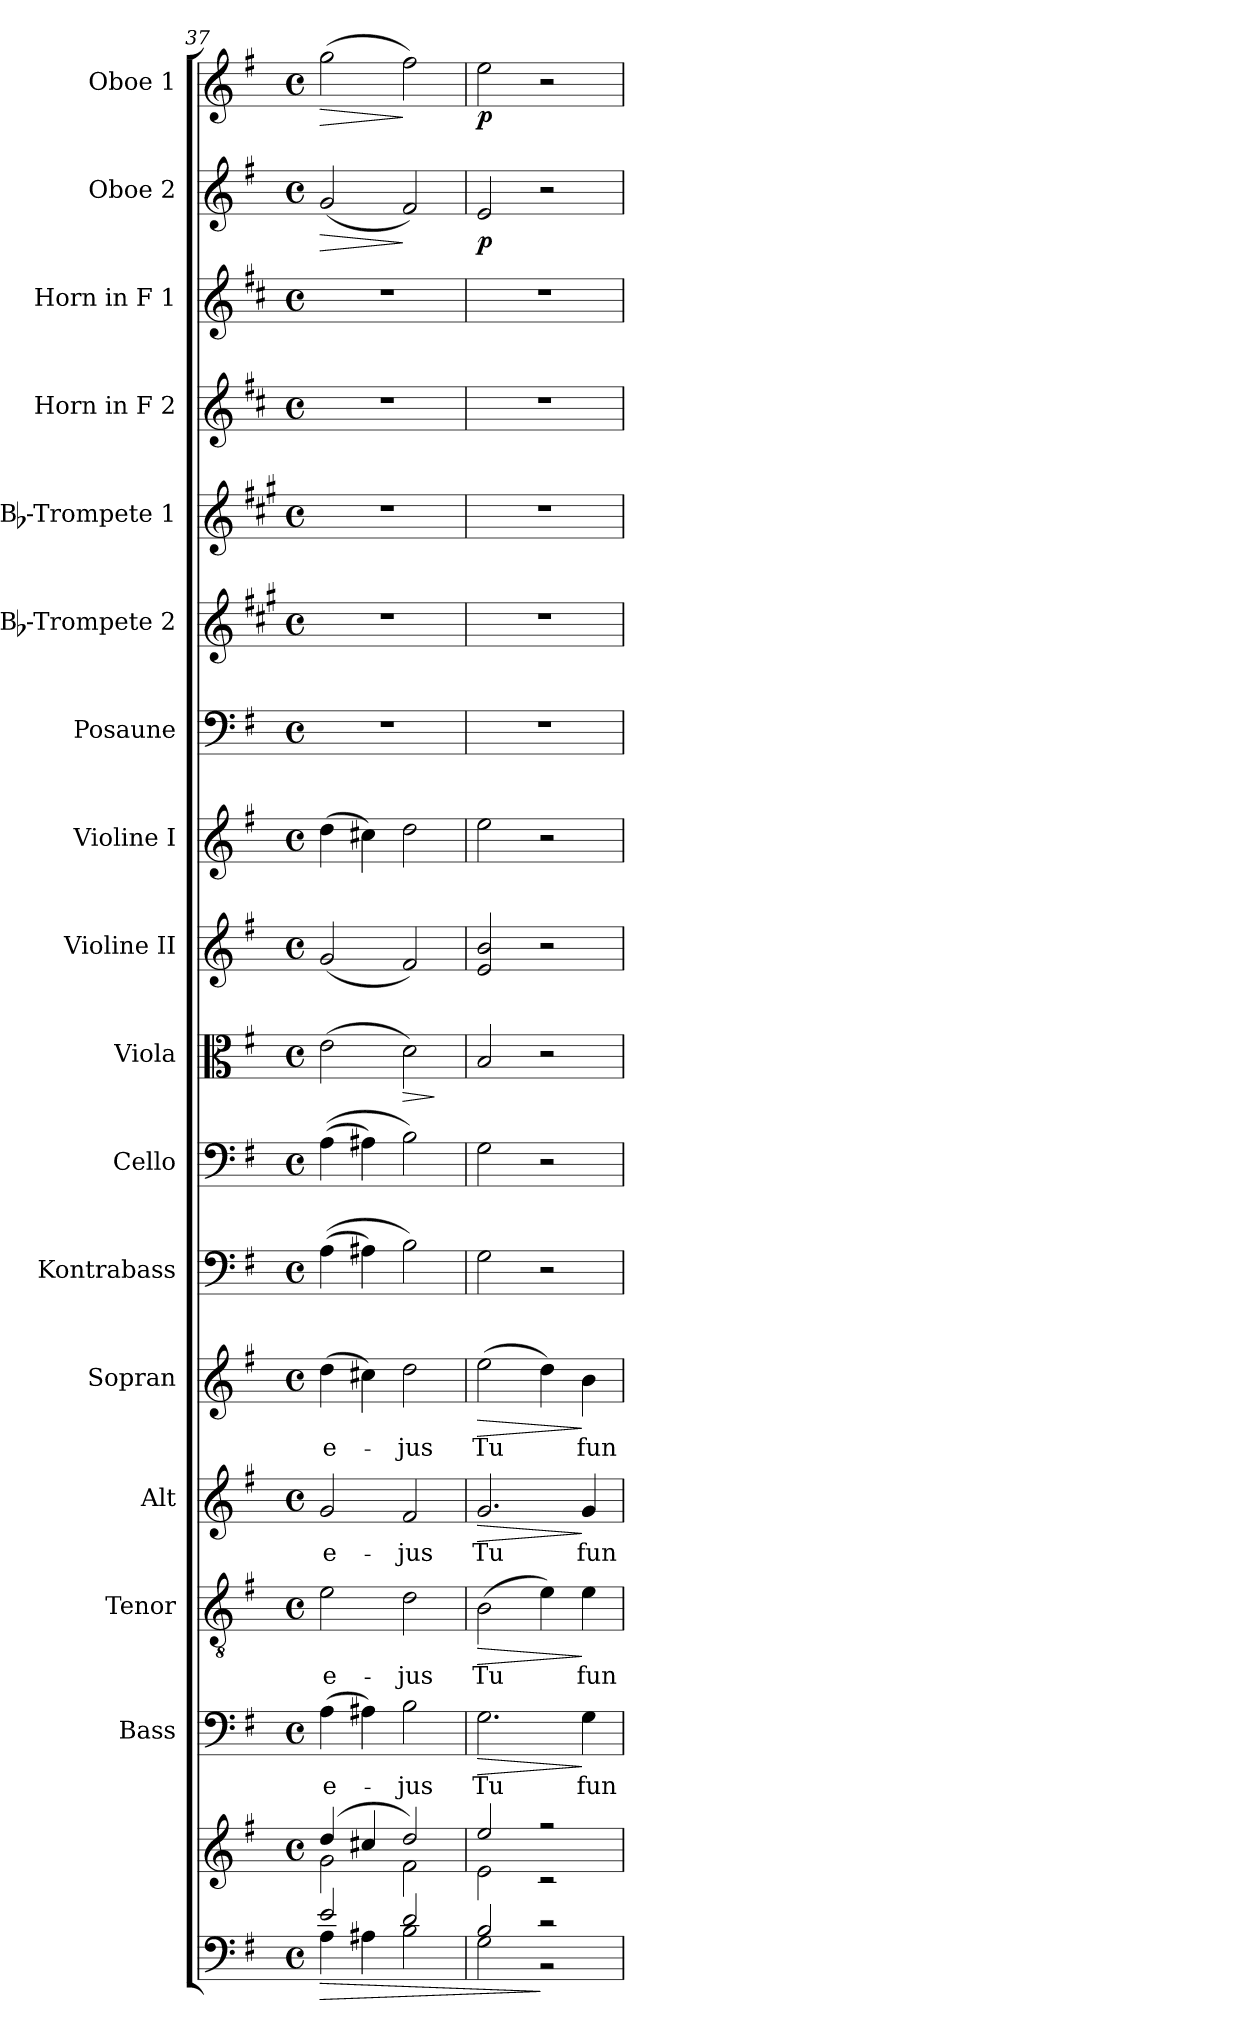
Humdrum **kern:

**kern	**kern	**dynam	**kern	**text	**dynam	**kern	**text	**dynam	**kern	**text	**dynam	**kern	**text	**dynam	**kern	**kern	**kern	**dynam	**kern	**kern	**kern	**kern	**kern	**kern	**kern	**kern	**dynam	**kern	**dynam
*part17	*part17	*part17	*part16	*part16	*part16	*part15	*part15	*part15	*part14	*part14	*part14	*part13	*part13	*part13	*part12	*part11	*part10	*part10	*part9	*part8	*part7	*part6	*part5	*part4	*part3	*part2	*part2	*part1	*part1
*staff18	*staff17	*staff17/18	*staff16	*staff16	*staff16	*staff15	*staff15	*staff15	*staff14	*staff14	*staff14	*staff13	*staff13	*staff13	*staff12	*staff11	*staff10	*staff10	*staff9	*staff8	*staff7	*staff6	*staff5	*staff4	*staff3	*staff2	*staff2	*staff1	*staff1
*	*	*	*I"Bass	*	*	*I"Tenor	*	*	*I"Alt	*	*	*I"Sopran	*	*	*I"Kontrabass	*I"Cello	*I"Viola	*	*I"Violine II	*I"Violine I	*I"Posaune	*I"Bb-Trompete 2	*I"Bb-Trompete 1	*I"Horn in F 2	*I"Horn in F 1	*I"Oboe 2	*	*I"Oboe 1	*
*	*	*	*I'B.	*	*	*I'T.	*	*	*I'A.	*	*	*I'S.	*	*	*I'Kb.	*	*I'Vla.	*	*I'Vl. II	*I'Vl. I	*I'Pos.	*I'Bb Trp. 2	*I'Bb Trp. 1	*	*	*I'Ob. 2	*	*I'Ob. 1	*
*clefF4	*clefG2	*	*clefF4	*	*	*clefGv2	*	*	*clefG2	*	*	*clefG2	*	*	*clefF4	*clefF4	*clefC3	*	*clefG2	*clefG2	*clefF4	*clefG2	*clefG2	*clefG2	*clefG2	*clefG2	*	*clefG2	*
*	*	*	*	*	*	*	*	*	*	*	*	*	*	*	*ITrd7c12	*	*	*	*	*	*	*ITrd1c2	*ITrd1c2	*ITrd4c7	*ITrd4c7	*	*	*	*
*k[f#]	*k[f#]	*	*k[f#]	*	*	*k[f#]	*	*	*k[f#]	*	*	*k[f#]	*	*	*k[f#]	*k[f#]	*k[f#]	*	*k[f#]	*k[f#]	*k[f#]	*k[f#]	*k[f#]	*k[f#]	*k[f#]	*k[f#]	*	*k[f#]	*
*G:	*G:	*	*G:	*	*	*G:	*	*	*G:	*	*	*G:	*	*	*G:	*G:	*G:	*	*G:	*G:	*G:	*G:	*G:	*G:	*G:	*G:	*	*G:	*
*M4/4	*M4/4	*	*M4/4	*	*	*M4/4	*	*	*M4/4	*	*	*M4/4	*	*	*M4/4	*M4/4	*M4/4	*	*M4/4	*M4/4	*M4/4	*M4/4	*M4/4	*M4/4	*M4/4	*M4/4	*	*M4/4	*
*met(c)	*met(c)	*	*met(c)	*	*	*met(c)	*	*	*met(c)	*	*	*met(c)	*	*	*met(c)	*met(c)	*met(c)	*	*met(c)	*met(c)	*met(c)	*met(c)	*met(c)	*met(c)	*met(c)	*met(c)	*	*met(c)	*
=37	=37	=37	=37	=37	=37	=37	=37	=37	=37	=37	=37	=37	=37	=37	=37	=37	=37	=37	=37	=37	=37	=37	=37	=37	=37	=37	=37	=37	=37
!	!	!LO:HP:b=2	!	!LO:LY:b	!	!	!LO:LY:b	!	!	!LO:LY:b	!	!	!LO:LY:b	!	!	!	!	!	!	!	!	!	!	!	!	!	!LO:HP:b	!	!LO:HP:b
*^	*^	*	*	*	*	*	*	*	*	*	*	*	*	*	*	*	*	*	*	*	*	*	*	*	*	*	*	*	*
2e/	4A\	(4dd/	2g\	>	(>4A\	e-	.	2e\	e-	.	2g/	e-	.	(>4dd\	e-	.	(>(>4AA\	(>(>4A\	(>2e\	.	(<2g/	(>4dd\	1r	1r	1r	1r	1r	(<2g/	>	(>2gg\	>
.	4A#X\	4cc#X/	.	.	4A#X\)	.	.	.	.	.	.	.	.	4cc#X\)	.	.	4AA#X\)	4A#X\)	.	.	.	4cc#X\)	.	.	.	.	.	.	.	.	.
!	!	!	!	!	!	!LO:LY:b	!	!	!LO:LY:b	!	!	!LO:LY:b	!	!	!LO:LY:b	!	!	!	!	!LO:HP:b	!	!	!	!	!	!	!	!	!	!	!
2d/	2B\	2dd/)	2f#\	.	2B\	-jus	.	2d\	-jus	.	2f#/	-jus	.	2dd\	-jus	.	2BB\)	2B\)	2d\)	>	2f#/)	2dd\	.	.	.	.	.	2f#/)	]	2ff#\)	]
*v	*v	*	*	*	*	*	*	*	*	*	*	*	*	*	*	*	*	*	*	*	*	*	*	*	*	*	*	*	*	*	*
*	*v	*v	*	*	*	*	*	*	*	*	*	*	*	*	*	*	*	*	*	*	*	*	*	*	*	*	*	*	*	*
.	.	.	.	.	.	.	.	.	.	.	.	.	.	.	.	.	.	]	.	.	.	.	.	.	.	.	.	.	.
=38	=38	=38	=38	=38	=38	=38	=38	=38	=38	=38	=38	=38	=38	=38	=38	=38	=38	=38	=38	=38	=38	=38	=38	=38	=38	=38	=38	=38	=38
*^	*^	*	*	*	*	*	*	*	*	*	*	*	*	*	*	*	*	*	*	*	*	*	*	*	*	*	*	*	*
!	!	!	!	!	!	!LO:LY:b	!LO:HP:b	!	!LO:LY:b	!LO:HP:b	!	!LO:LY:b	!LO:HP:b	!	!LO:LY:b	!LO:HP:b	!	!	!	!	!	!	!	!	!	!	!	!	!LO:DY:b	!	!LO:DY:b
2B/	2G\	2ee/	2e\	.	2.G\	Tu	>	(>2B\	Tu	>	2.g/	Tu	>	(>2ee\	Tu	>	2GG\	2G\	2B/	.	2e/ 2b/	2ee\	1r	1r	1r	1r	1r	2e/	p	2ee\	p
2r	2r	2r	2r	]	.	.	.	4e\)	.	.	.	.	.	4dd\)	.	.	2r	2r	2r	.	2r	2r	.	.	.	.	.	2r	.	2r	.
!	!	!	!	!	!	!LO:LY:b	!	!	!LO:LY:b	!	!	!LO:LY:b	!	!	!LO:LY:b	!	!	!	!	!	!	!	!	!	!	!	!	!	!	!	!
.	.	.	.	.	4G\	fun-	]	4e\	fun-	]	4g/	fun-	]	4b\	fun-	]	.	.	.	.	.	.	.	.	.	.	.	.	.	.	.
*v	*v	*	*	*	*	*	*	*	*	*	*	*	*	*	*	*	*	*	*	*	*	*	*	*	*	*	*	*	*	*	*
*	*v	*v	*	*	*	*	*	*	*	*	*	*	*	*	*	*	*	*	*	*	*	*	*	*	*	*	*	*	*	*
=	=	=	=	=	=	=	=	=	=	=	=	=	=	=	=	=	=	=	=	=	=	=	=	=	=	=	=	=	=
*-	*-	*-	*-	*-	*-	*-	*-	*-	*-	*-	*-	*-	*-	*-	*-	*-	*-	*-	*-	*-	*-	*-	*-	*-	*-	*-	*-	*-	*-
